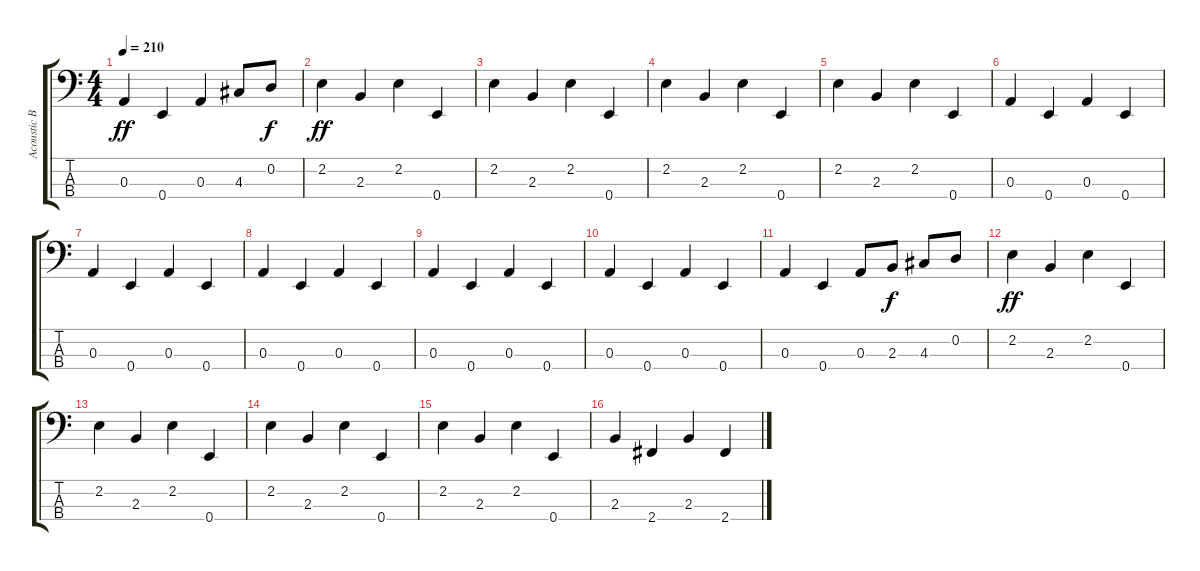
\track ("Acoustic Bass" "Acoustic B") {instrument acousticbass}
\staff {score tabs}
\tuning (G2 D2 A1 E1) {hide}
\ts (4 4)
\tempo 210
\clef f4
\ks c
0.3.4{dy ff} 0.4.4 0.3.4 4.3.8 0.2.8{dy f} |
2.2.4{dy ff} 2.3.4 2.2.4 0.4.4 |
2.2.4 2.3.4 2.2.4 0.4.4 |
2.2.4 2.3.4 2.2.4 0.4.4 |
2.2.4 2.3.4 2.2.4 0.4.4 |
0.3.4 0.4.4 0.3.4 0.4.4 |
0.3.4 0.4.4 0.3.4 0.4.4 |
0.3.4 0.4.4 0.3.4 0.4.4 |
0.3.4 0.4.4 0.3.4 0.4.4 |
0.3.4 0.4.4 0.3.4 0.4.4 |
0.3.4 0.4.4 0.3.8 2.3.8{dy f} 4.3.8 0.2.8 |
2.2.4{dy ff} 2.3.4 2.2.4 0.4.4 |
2.2.4 2.3.4 2.2.4 0.4.4 |
2.2.4 2.3.4 2.2.4 0.4.4 |
2.2.4 2.3.4 2.2.4 0.4.4 |
2.3.4 2.4.4 2.3.4 2.4.4
